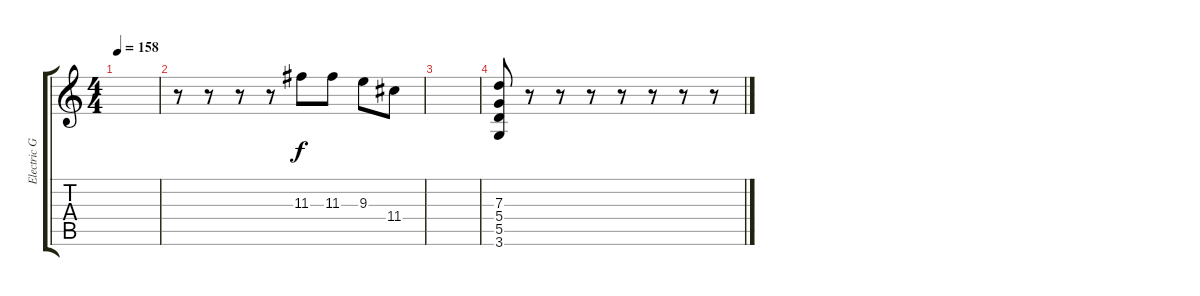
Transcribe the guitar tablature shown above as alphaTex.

\track ("Electric Guitar 2" "Electric G") {instrument overdrivenguitar}
\staff {score tabs}
\tuning (E4 B3 G3 D3 A2 E2) {hide}
\ts (4 4)
\tempo 158
\clef g2
\ks c
|
r.8 r.8 r.8 r.8 11.3.8 11.3.8 9.3.8 11.4.8 |
|
(7.3 5.4 5.5 3.6).8 r.8 r.8 r.8 r.8 r.8 r.8 r.8
